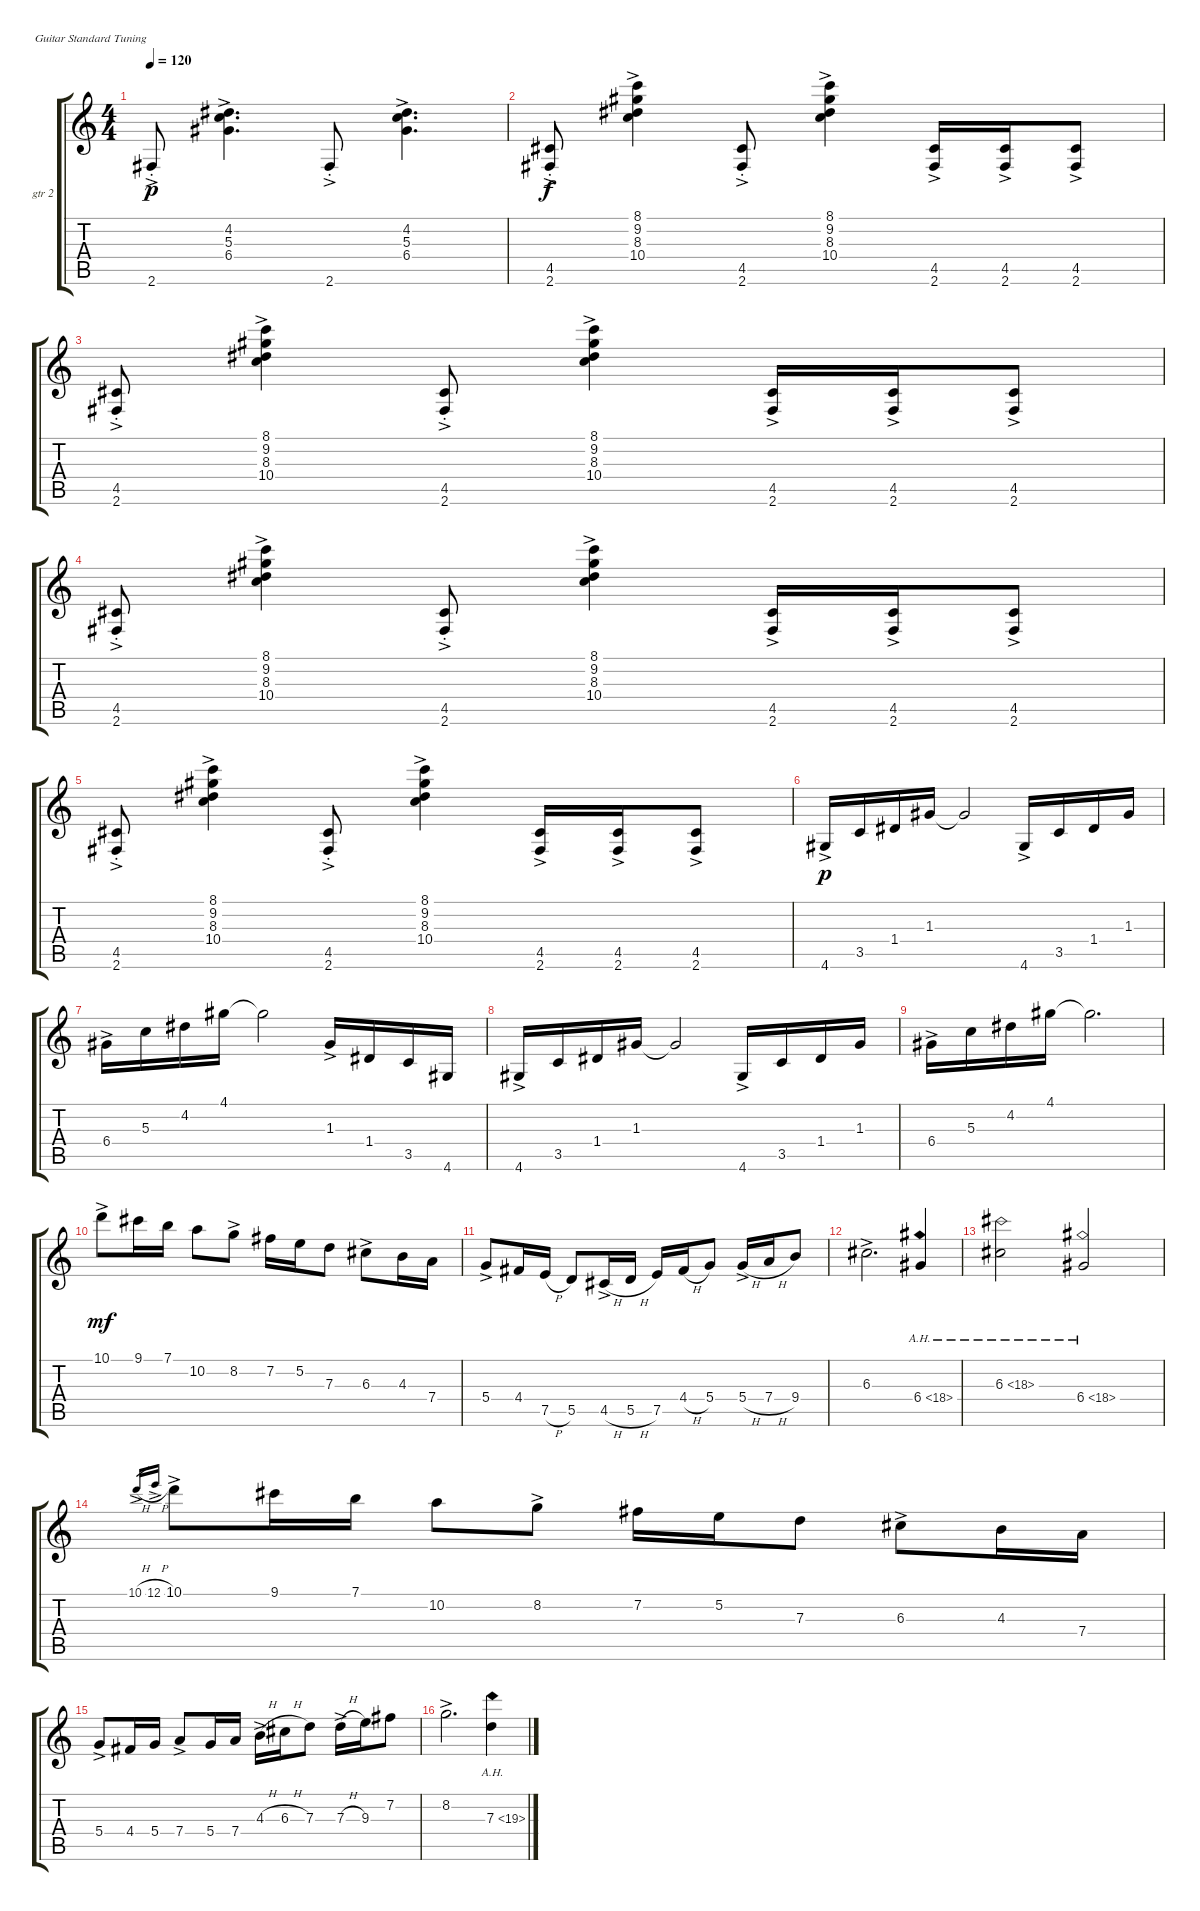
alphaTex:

\bracketExtendMode groupsimilarinstruments
\firstSystemTrackNameOrientation horizontal
\otherSystemsTrackNameOrientation horizontal
\track ("gtr 2" "gtr 2") {instrument acousticguitarnylon}
\staff {score tabs}
\tuning (E4 B3 G3 D3 A2 E2)
\ts (4 4)
\tempo 120
\clef g2
\ks aminor
2.6{ac st}.8{dy p} (4.2{ac} 5.3{ac} 6.4{ac}).4{d} 2.6{ac st}.8 (4.2{ac} 5.3{ac} 6.4{ac}).4{d} |
(4.5{ac st} 2.6{ac st}).8{dy f} (8.1{ac} 9.2{ac} 8.3{ac} 10.4{ac}).4 (4.5{ac st} 2.6{ac st}).8 (8.1{ac} 9.2{ac} 8.3{ac} 10.4{ac}).4 (4.5{ac} 2.6{ac}).16 (4.5{ac} 2.6{ac}).16 (4.5{ac} 2.6{ac}).8 |
(4.5{ac st} 2.6{ac st}).8 (8.1{ac} 9.2{ac} 8.3{ac} 10.4{ac}).4 (4.5{ac st} 2.6{ac st}).8 (8.1{ac} 9.2{ac} 8.3{ac} 10.4{ac}).4 (4.5{ac} 2.6{ac}).16 (4.5{ac} 2.6{ac}).16 (4.5{ac} 2.6{ac}).8 |
(4.5{ac st} 2.6{ac st}).8 (8.1{ac} 9.2{ac} 8.3{ac} 10.4{ac}).4 (4.5{ac st} 2.6{ac st}).8 (8.1{ac} 9.2{ac} 8.3{ac} 10.4{ac}).4 (4.5{ac} 2.6{ac}).16 (4.5{ac} 2.6{ac}).16 (4.5{ac} 2.6{ac}).8 |
(4.5{ac st} 2.6{ac st}).8 (8.1{ac} 9.2{ac} 8.3{ac} 10.4{ac}).4 (4.5{ac st} 2.6{ac st}).8 (8.1{ac} 9.2{ac} 8.3{ac} 10.4{ac}).4 (4.5{ac} 2.6{ac}).16 (4.5{ac} 2.6{ac}).16 (4.5{ac} 2.6{ac}).8 |
4.6{ac}.16{dy p} 3.5.16 1.4.16 1.3.16 1.3{t}.2 4.6{ac}.16 3.5.16 1.4.16 1.3.16 |
6.4{ac}.16 5.3.16 4.2.16 4.1.16 4.1{t}.2 1.3{ac}.16 1.4.16 3.5.16 4.6.16 |
4.6{ac}.16 3.5.16 1.4.16 1.3.16 1.3{t}.2 4.6{ac}.16 3.5.16 1.4.16 1.3.16 |
6.4{ac}.16 5.3.16 4.2.16 4.1.16 4.1{t}.2{d} |
10.1{ac}.8{dy mf} 9.1.16 7.1.16 10.2.8 8.2{ac}.8 7.2.16 5.2.16 7.3.8 6.3{ac}.8 4.3.16 7.4.16 |
5.4{ac}.8 4.4.16 7.5{h}.16 5.5.8 4.5{h ac}.16 5.5{h}.16 7.5.16 4.4{h}.16 5.4.8 5.4{h ac}.16 7.4{h}.16 9.4.8 |
6.3{ac}.2{d} 6.4{ah 12}.4 |
6.3{ah 12}.2 6.4{ah 12}.2 |
10.1{h ac}.16{gr} 12.1{h ac}.16{gr} 10.1{ac}.8 9.1.16 7.1.16 10.2.8 8.2{ac}.8 7.2.16 5.2.16 7.3.8 6.3{ac}.8 4.3.16 7.4.16 |
5.4{ac}.8 4.4.16 5.4.16 7.4{ac}.8 5.4.16 7.4.16 4.3{h ac}.16 6.3{h}.16 7.3.8 7.3{h ac}.16 9.3.16 7.2.8 |
8.2{ac}.2{d} 7.3{ah 12}.4
